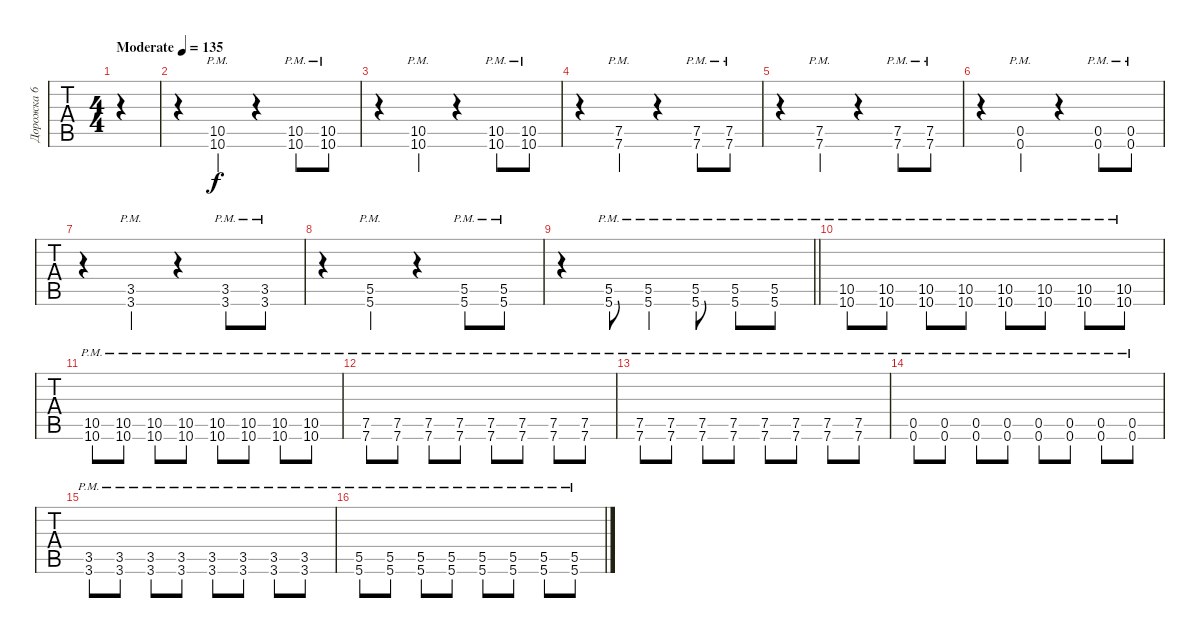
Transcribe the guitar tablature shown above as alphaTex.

\track ("Дорожка 6" "Дорожка 6") {instrument overdrivenguitar}
\staff {tabs}
\tuning (E4 B3 G3 D3 A2 D2) {hide}
\ts (4 4)
\tempo (135 "Moderate")
\clef g2
\ks c
|
r.4 (10.5{pm} 10.6{pm}).4 r.4 (10.5{pm} 10.6{pm}).8 (10.5{pm} 10.6{pm}).8 |
r.4 (10.5{pm} 10.6{pm}).4 r.4 (10.5{pm} 10.6{pm}).8 (10.5{pm} 10.6{pm}).8 |
r.4 (7.5{pm} 7.6{pm}).4 r.4 (7.5{pm} 7.6{pm}).8 (7.5{pm} 7.6{pm}).8 |
r.4 (7.5{pm} 7.6{pm}).4 r.4 (7.5{pm} 7.6{pm}).8 (7.5{pm} 7.6{pm}).8 |
r.4 (0.5{pm} 0.6{pm}).4 r.4 (0.5{pm} 0.6{pm}).8 (0.5{pm} 0.6{pm}).8 |
r.4 (3.5{pm} 3.6{pm}).4 r.4 (3.5{pm} 3.6{pm}).8 (3.5{pm} 3.6{pm}).8 |
r.4 (5.5{pm} 5.6{pm}).4 r.4 (5.5{pm} 5.6{pm}).8 (5.5{pm} 5.6{pm}).8 |
\barLineRight lightlight
r.4 (5.5{pm} 5.6{pm}).8 (5.5{pm} 5.6{pm}).4 (5.5{pm} 5.6{pm}).8 (5.5{pm} 5.6{pm}).8 (5.5{pm} 5.6{pm}).8 |
(10.5{pm} 10.6{pm}).8 (10.5{pm} 10.6{pm}).8 (10.5{pm} 10.6{pm}).8 (10.5{pm} 10.6{pm}).8 (10.5{pm} 10.6{pm}).8 (10.5{pm} 10.6{pm}).8 (10.5{pm} 10.6{pm}).8 (10.5{pm} 10.6{pm}).8 |
(10.5{pm} 10.6{pm}).8 (10.5{pm} 10.6{pm}).8 (10.5{pm} 10.6{pm}).8 (10.5{pm} 10.6{pm}).8 (10.5{pm} 10.6{pm}).8 (10.5{pm} 10.6{pm}).8 (10.5{pm} 10.6{pm}).8 (10.5{pm} 10.6{pm}).8 |
(7.5{pm} 7.6{pm}).8 (7.5{pm} 7.6{pm}).8 (7.5{pm} 7.6{pm}).8 (7.5{pm} 7.6{pm}).8 (7.5{pm} 7.6{pm}).8 (7.5{pm} 7.6{pm}).8 (7.5{pm} 7.6{pm}).8 (7.5{pm} 7.6{pm}).8 |
(7.5{pm} 7.6{pm}).8 (7.5{pm} 7.6{pm}).8 (7.5{pm} 7.6{pm}).8 (7.5{pm} 7.6{pm}).8 (7.5{pm} 7.6{pm}).8 (7.5{pm} 7.6{pm}).8 (7.5{pm} 7.6{pm}).8 (7.5{pm} 7.6{pm}).8 |
(0.5{pm} 0.6{pm}).8 (0.5{pm} 0.6{pm}).8 (0.5{pm} 0.6{pm}).8 (0.5{pm} 0.6{pm}).8 (0.5{pm} 0.6{pm}).8 (0.5{pm} 0.6{pm}).8 (0.5{pm} 0.6{pm}).8 (0.5{pm} 0.6{pm}).8 |
(3.5{pm} 3.6{pm}).8 (3.5{pm} 3.6{pm}).8 (3.5{pm} 3.6{pm}).8 (3.5{pm} 3.6{pm}).8 (3.5{pm} 3.6{pm}).8 (3.5{pm} 3.6{pm}).8 (3.5{pm} 3.6{pm}).8 (3.5{pm} 3.6{pm}).8 |
(5.5{pm} 5.6{pm}).8 (5.5{pm} 5.6{pm}).8 (5.5{pm} 5.6{pm}).8 (5.5{pm} 5.6{pm}).8 (5.5{pm} 5.6{pm}).8 (5.5{pm} 5.6{pm}).8 (5.5{pm} 5.6{pm}).8 (5.5{pm} 5.6{pm}).8
